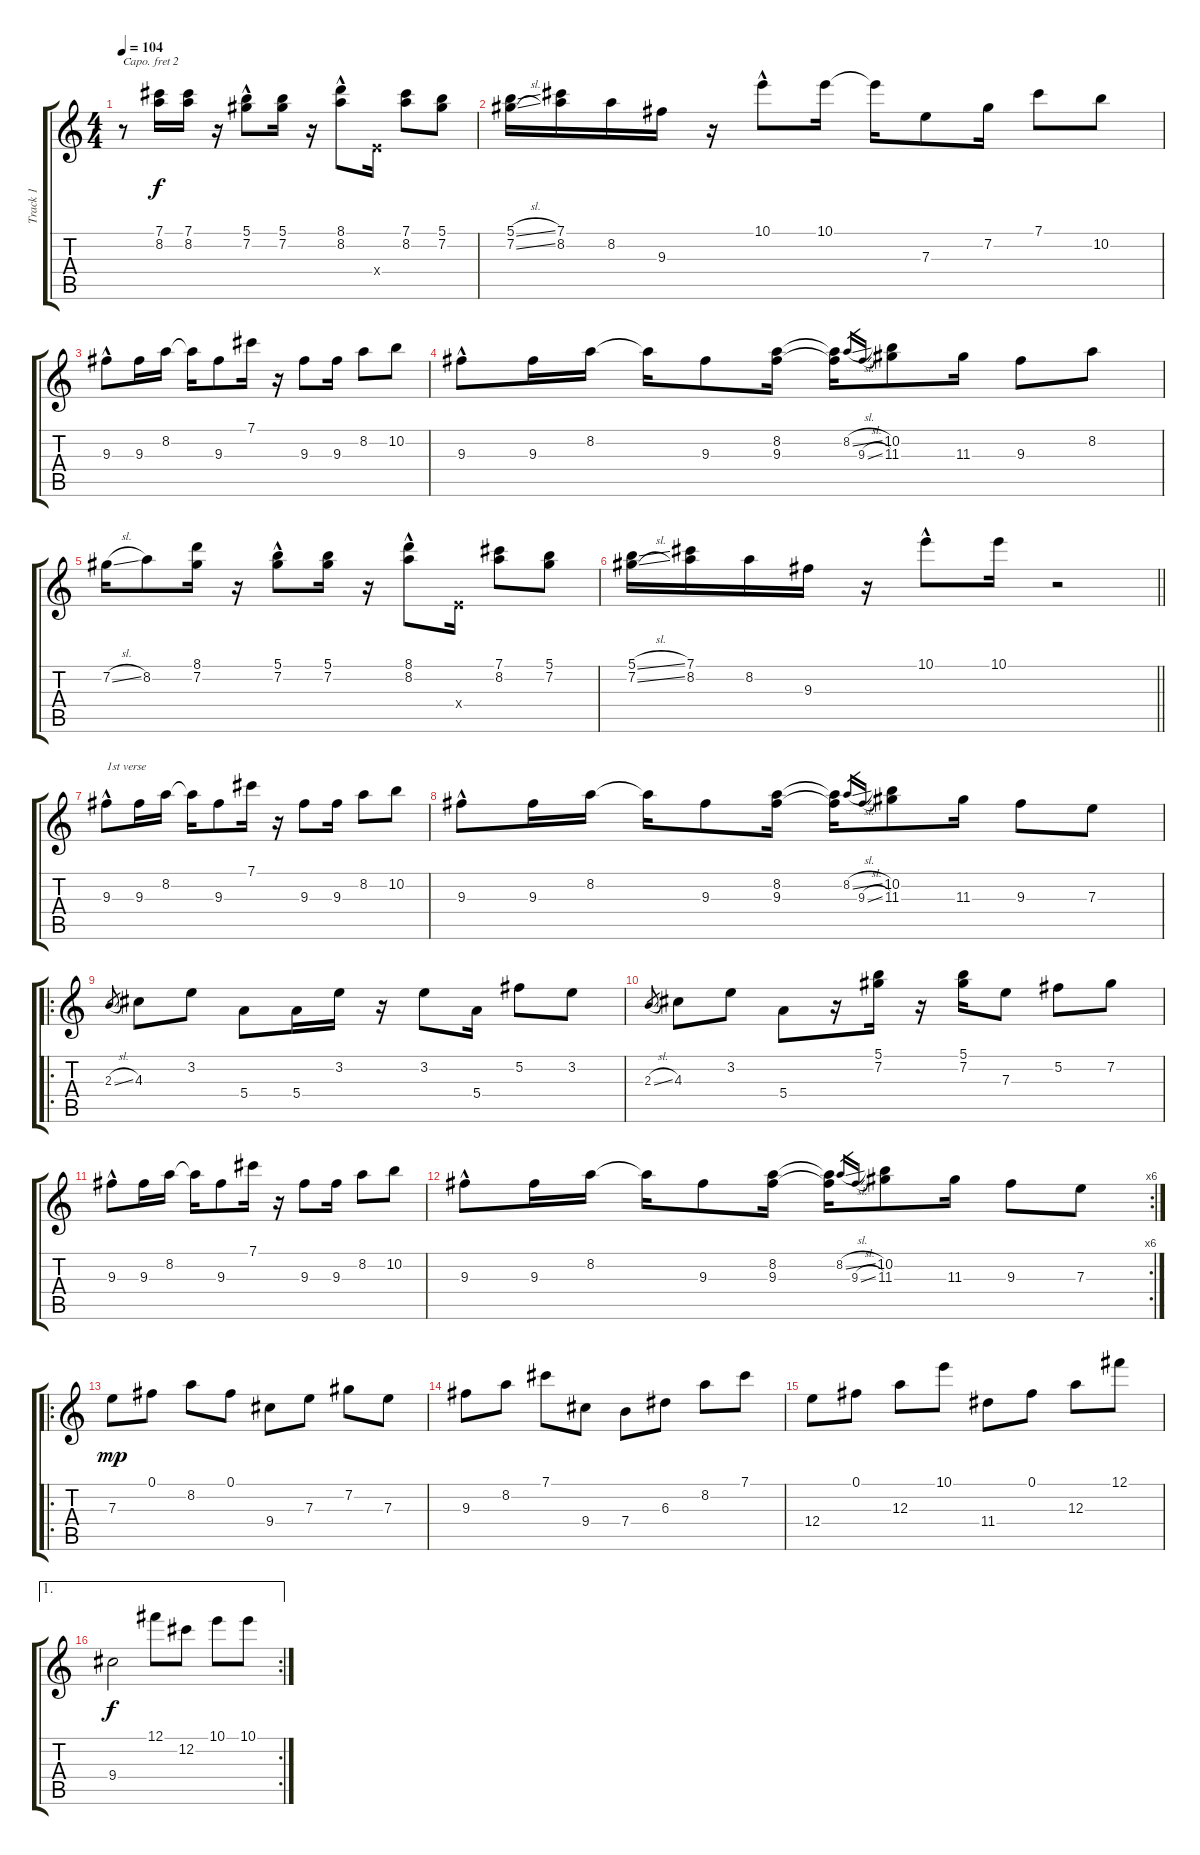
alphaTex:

\track ("Track 1" "Track 1") {instrument electricguitarjazz}
\staff {score tabs}
\capo 2
\tuning (E4 B3 G3 D3 A2 E2) {hide}
\ts (4 4)
\tempo 104
\clef g2
\ks c
r.8{dy f instrument electricguitarjazz} (7.1 8.2).16 (7.1 8.2).16 r.16 (5.1{hac} 7.2{hac}).8 (5.1 7.2).16 r.16 (8.1{hac} 8.2{hac}).8 0.4{x}.16 (7.1 8.2).8 (5.1 7.2).8 |
(5.1{sl} 7.2{sl}).16 (7.1 8.2).16 8.2.16 9.3.16 r.16 10.1{hac}.8 10.1.16 10.1{t}.16 7.3.8 7.2.16 7.1.8 10.2.8 |
9.3{hac}.8 9.3.16 8.2.16 8.2{t}.16 9.3.8 7.1.16 r.16 9.3.8 9.3.16 8.2.8 10.2.8 |
9.3{hac}.8 9.3.16 8.2.16 8.2{t}.16 9.3.8 (8.2 9.3).16 (8.2{t} 9.3{t}).16 8.2{sl}.16{gr} 9.3{sl}.16{gr} (10.2 11.3).8 11.3.16 9.3.8 8.2.8 |
7.2{sl}.16 8.2.8 (8.1 7.2).16 r.16 (5.1{hac} 7.2{hac}).8 (5.1 7.2).16 r.16 (8.1{hac} 8.2{hac}).8 0.4{x}.16 (7.1 8.2).8 (5.1 7.2).8 |
\barLineRight lightlight
(5.1{sl} 7.2{sl}).16 (7.1 8.2).16 8.2.16 9.3.16 r.16 10.1{hac}.8 10.1.16 r.2 |
9.3{hac}.8{txt "1st verse"} 9.3.16 8.2.16 8.2{t}.16 9.3.8 7.1.16 r.16 9.3.8 9.3.16 8.2.8 10.2.8 |
9.3{hac}.8 9.3.16 8.2.16 8.2{t}.16 9.3.8 (8.2 9.3).16 (8.2{t} 9.3{t}).16 8.2{sl}.16{gr} 9.3{sl}.16{gr} (10.2 11.3).8 11.3.16 9.3.8 7.3.8 |
\ro
2.3{sl}.8{gr} 4.3.8 3.2.8 5.4.8 5.4.16 3.2.16 r.16 3.2.8 5.4.16 5.2.8 3.2.8 |
2.3{sl}.8{gr} 4.3.8 3.2.8 5.4.8 r.16 (5.1 7.2).16 r.16 (5.1 7.2).16 7.3.8 5.2.8 7.2.8 |
9.3{hac}.8 9.3.16 8.2.16 8.2{t}.16 9.3.8 7.1.16 r.16 9.3.8 9.3.16 8.2.8 10.2.8 |
\rc 6
9.3{hac}.8 9.3.16 8.2.16 8.2{t}.16 9.3.8 (8.2 9.3).16 (8.2{t} 9.3{t}).16 8.2{sl}.16{gr} 9.3{sl}.16{gr} (10.2 11.3).8 11.3.16 9.3.8 7.3.8 |
\ro
7.3.8{dy mp} 0.1.8 8.2.8 0.1.8 9.4.8 7.3.8 7.2.8 7.3.8 |
9.3.8 8.2.8 7.1.8 9.4.8 7.4.8 6.3.8 8.2.8 7.1.8 |
12.4.8 0.1.8 12.3.8 10.1.8 11.4.8 0.1.8 12.3.8 12.1.8 |
\ae 1
\rc 2
9.4.2{dy f} 12.1.8 12.2.8 10.1.8 10.1.8
